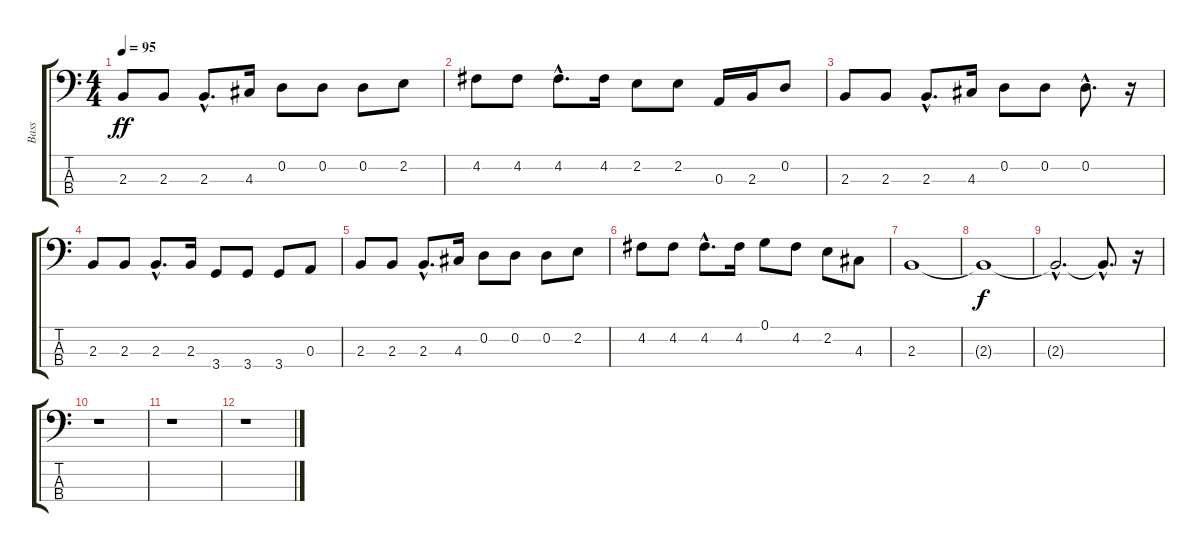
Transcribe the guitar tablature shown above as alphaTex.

\track ("Bass" "Bass") {instrument electricbassfinger}
\staff {score tabs}
\tuning (G2 D2 A1 E1) {hide}
\ts (4 4)
\tempo 95
\clef f4
\ks c
2.3.8{dy ff} 2.3.8 2.3{hac}.8{d} 4.3.16 0.2.8 0.2.8 0.2.8 2.2.8 |
4.2.8 4.2.8 4.2{hac}.8{d} 4.2.16 2.2.8 2.2.8 0.3.16 2.3.16 0.2.8 |
2.3.8 2.3.8 2.3{hac}.8{d} 4.3.16 0.2.8 0.2.8 0.2{hac}.8{d} r.16 |
2.3.8 2.3.8 2.3{hac}.8{d} 2.3.16 3.4.8 3.4.8 3.4.8 0.3.8 |
2.3.8 2.3.8 2.3{hac}.8{d} 4.3.16 0.2.8 0.2.8 0.2.8 2.2.8 |
4.2.8 4.2.8 4.2{hac}.8{d} 4.2.16 0.1.8 4.2.8 2.2.8 4.3.8 |
2.3.1 |
2.3{t}.1{dy f} |
2.3{hac t}.2{d} 2.3{hac t}.8{d} r.16 |
r.1 |
r.1 |
r.1
